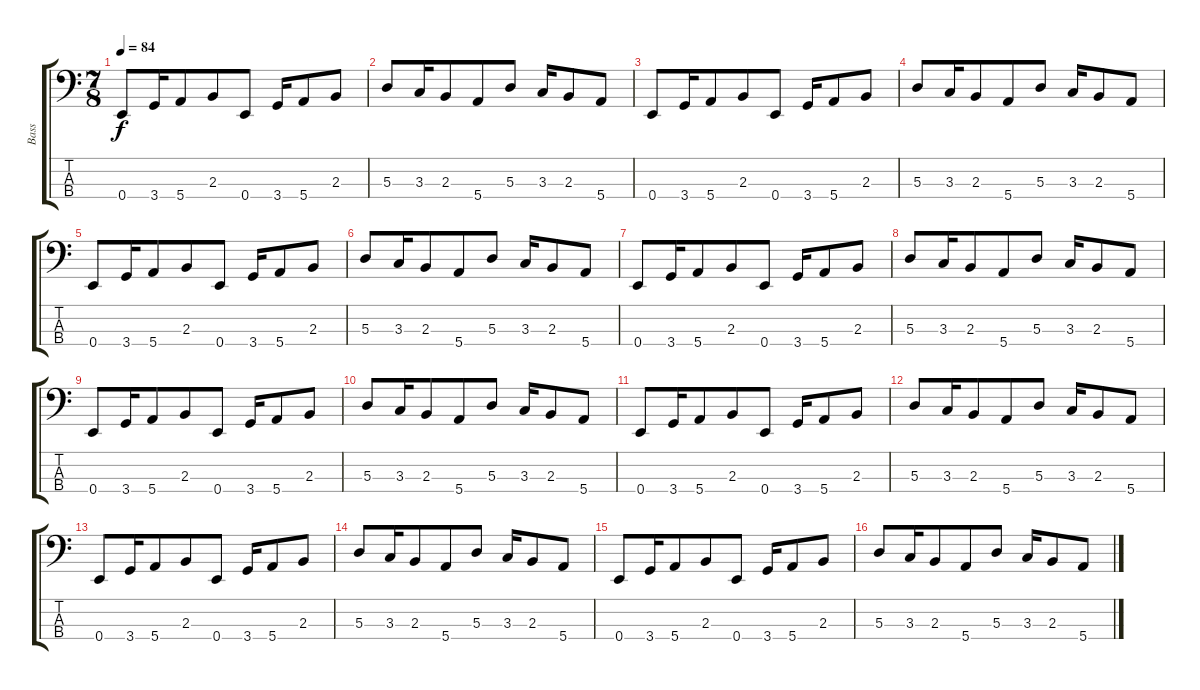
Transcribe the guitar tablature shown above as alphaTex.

\track ("Bass" "Bass") {instrument electricbassfinger}
\staff {score tabs}
\tuning (G2 D2 A1 E1) {hide}
\ts (7 8)
\tempo 84
\clef f4
\ks c
0.4.8{dy f} 3.4.16 5.4.8 2.3.8 0.4.8 3.4.16 5.4.8 2.3.8 |
5.3.8 3.3.16 2.3.8 5.4.8 5.3.8 3.3.16 2.3.8 5.4.8 |
0.4.8 3.4.16 5.4.8 2.3.8 0.4.8 3.4.16 5.4.8 2.3.8 |
5.3.8 3.3.16 2.3.8 5.4.8 5.3.8 3.3.16 2.3.8 5.4.8 |
0.4.8 3.4.16 5.4.8 2.3.8 0.4.8 3.4.16 5.4.8 2.3.8 |
5.3.8 3.3.16 2.3.8 5.4.8 5.3.8 3.3.16 2.3.8 5.4.8 |
0.4.8 3.4.16 5.4.8 2.3.8 0.4.8 3.4.16 5.4.8 2.3.8 |
5.3.8 3.3.16 2.3.8 5.4.8 5.3.8 3.3.16 2.3.8 5.4.8 |
0.4.8 3.4.16 5.4.8 2.3.8 0.4.8 3.4.16 5.4.8 2.3.8 |
5.3.8 3.3.16 2.3.8 5.4.8 5.3.8 3.3.16 2.3.8 5.4.8 |
0.4.8 3.4.16 5.4.8 2.3.8 0.4.8 3.4.16 5.4.8 2.3.8 |
5.3.8 3.3.16 2.3.8 5.4.8 5.3.8 3.3.16 2.3.8 5.4.8 |
0.4.8 3.4.16 5.4.8 2.3.8 0.4.8 3.4.16 5.4.8 2.3.8 |
5.3.8 3.3.16 2.3.8 5.4.8 5.3.8 3.3.16 2.3.8 5.4.8 |
0.4.8 3.4.16 5.4.8 2.3.8 0.4.8 3.4.16 5.4.8 2.3.8 |
5.3.8 3.3.16 2.3.8 5.4.8 5.3.8 3.3.16 2.3.8 5.4.8
